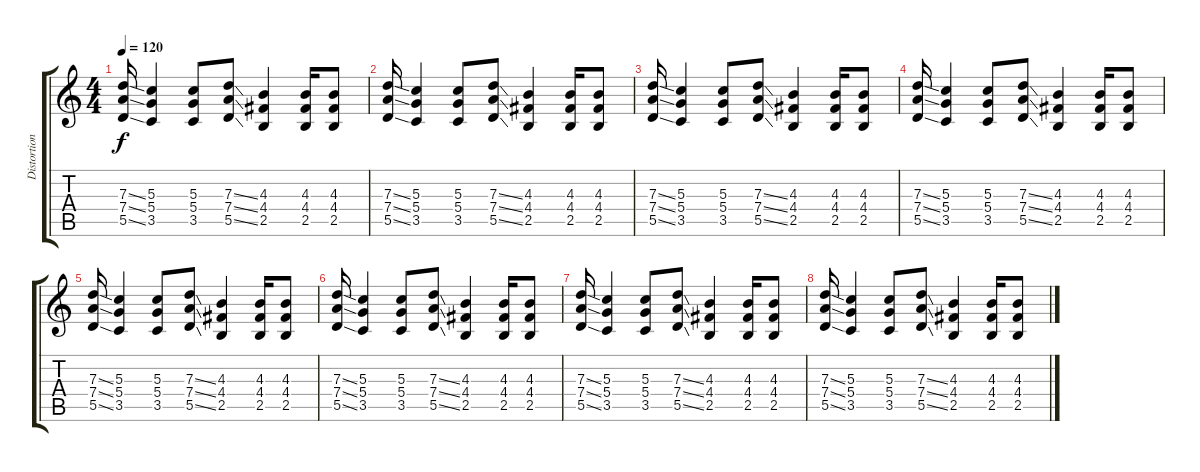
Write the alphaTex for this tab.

\track ("Distortion Guitar" "Distortion") {instrument distortionguitar}
\staff {score tabs}
\tuning (E4 B3 G3 D3 A2 E2) {hide}
\ts (4 4)
\tempo 120
\clef g2
\ks c
(7.3{ss} 7.4{ss} 5.5{ss}).16{dy f} (5.3 5.4 3.5).4 (5.3 5.4 3.5).8 (7.3{ss} 7.4{ss} 5.5{ss}).8 (4.3 4.4 2.5).4 (4.3 4.4 2.5).16 (4.3 4.4 2.5).8 |
(7.3{ss} 7.4{ss} 5.5{ss}).16 (5.3 5.4 3.5).4 (5.3 5.4 3.5).8 (7.3{ss} 7.4{ss} 5.5{ss}).8 (4.3 4.4 2.5).4 (4.3 4.4 2.5).16 (4.3 4.4 2.5).8 |
(7.3{ss} 7.4{ss} 5.5{ss}).16 (5.3 5.4 3.5).4 (5.3 5.4 3.5).8 (7.3{ss} 7.4{ss} 5.5{ss}).8 (4.3 4.4 2.5).4 (4.3 4.4 2.5).16 (4.3 4.4 2.5).8 |
(7.3{ss} 7.4{ss} 5.5{ss}).16 (5.3 5.4 3.5).4 (5.3 5.4 3.5).8 (7.3{ss} 7.4{ss} 5.5{ss}).8 (4.3 4.4 2.5).4 (4.3 4.4 2.5).16 (4.3 4.4 2.5).8 |
(7.3{ss} 7.4{ss} 5.5{ss}).16 (5.3 5.4 3.5).4 (5.3 5.4 3.5).8 (7.3{ss} 7.4{ss} 5.5{ss}).8 (4.3 4.4 2.5).4 (4.3 4.4 2.5).16 (4.3 4.4 2.5).8 |
(7.3{ss} 7.4{ss} 5.5{ss}).16 (5.3 5.4 3.5).4 (5.3 5.4 3.5).8 (7.3{ss} 7.4{ss} 5.5{ss}).8 (4.3 4.4 2.5).4 (4.3 4.4 2.5).16 (4.3 4.4 2.5).8 |
(7.3{ss} 7.4{ss} 5.5{ss}).16 (5.3 5.4 3.5).4 (5.3 5.4 3.5).8 (7.3{ss} 7.4{ss} 5.5{ss}).8 (4.3 4.4 2.5).4 (4.3 4.4 2.5).16 (4.3 4.4 2.5).8 |
(7.3{ss} 7.4{ss} 5.5{ss}).16 (5.3 5.4 3.5).4 (5.3 5.4 3.5).8 (7.3{ss} 7.4{ss} 5.5{ss}).8 (4.3 4.4 2.5).4 (4.3 4.4 2.5).16 (4.3 4.4 2.5).8
